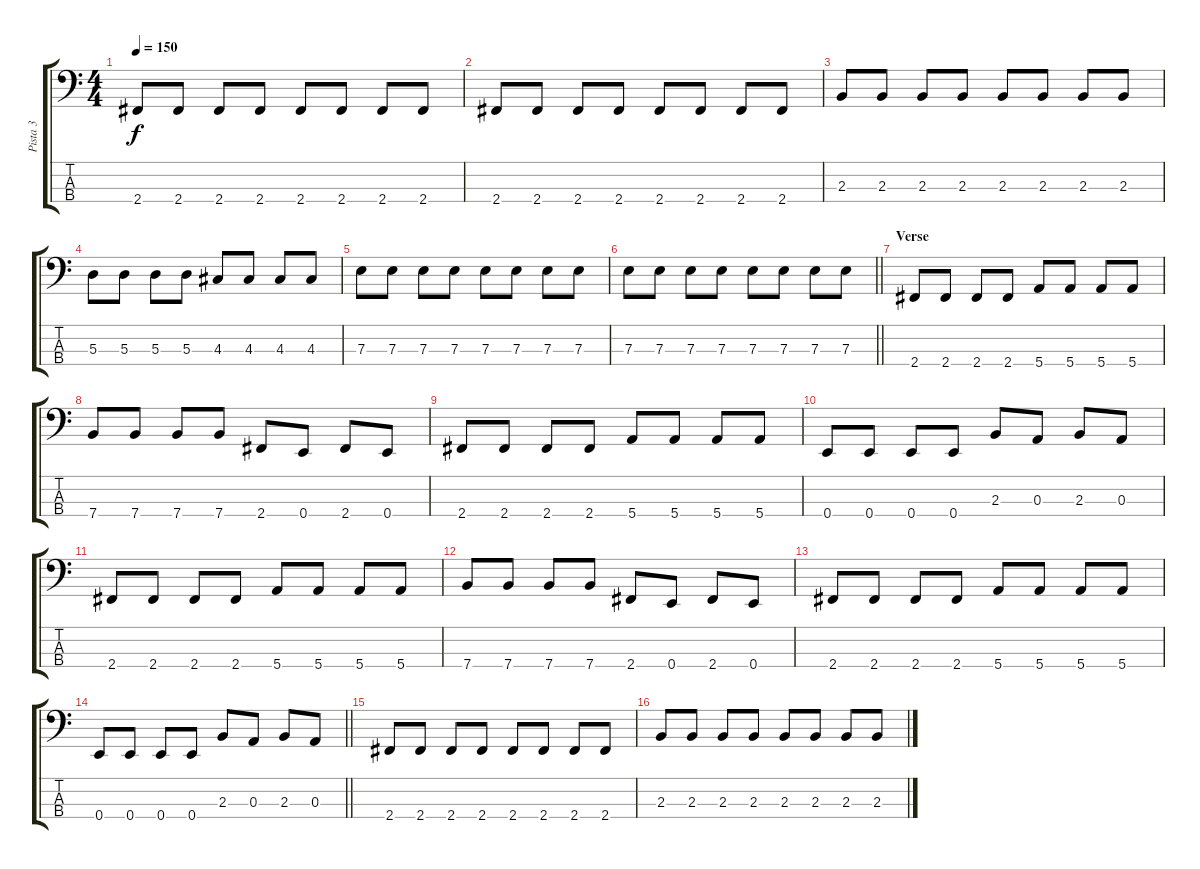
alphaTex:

\track ("Pista 3" "Pista 3") {instrument electricbassfinger}
\staff {score tabs}
\tuning (G2 D2 A1 E1) {hide}
\ts (4 4)
\tempo 150
\clef f4
\ks c
2.4.8{dy f} 2.4.8 2.4.8 2.4.8 2.4.8 2.4.8 2.4.8 2.4.8 |
2.4.8 2.4.8 2.4.8 2.4.8 2.4.8 2.4.8 2.4.8 2.4.8 |
2.3.8 2.3.8 2.3.8 2.3.8 2.3.8 2.3.8 2.3.8 2.3.8 |
5.3.8 5.3.8 5.3.8 5.3.8 4.3.8 4.3.8 4.3.8 4.3.8 |
7.3.8 7.3.8 7.3.8 7.3.8 7.3.8 7.3.8 7.3.8 7.3.8 |
\barLineRight lightlight
7.3.8 7.3.8 7.3.8 7.3.8 7.3.8 7.3.8 7.3.8 7.3.8 |
\section ("" "Verse")
2.4.8 2.4.8 2.4.8 2.4.8 5.4.8 5.4.8 5.4.8 5.4.8 |
7.4.8 7.4.8 7.4.8 7.4.8 2.4.8 0.4.8 2.4.8 0.4.8 |
2.4.8 2.4.8 2.4.8 2.4.8 5.4.8 5.4.8 5.4.8 5.4.8 |
0.4.8 0.4.8 0.4.8 0.4.8 2.3.8 0.3.8 2.3.8 0.3.8 |
2.4.8 2.4.8 2.4.8 2.4.8 5.4.8 5.4.8 5.4.8 5.4.8 |
7.4.8 7.4.8 7.4.8 7.4.8 2.4.8 0.4.8 2.4.8 0.4.8 |
2.4.8 2.4.8 2.4.8 2.4.8 5.4.8 5.4.8 5.4.8 5.4.8 |
\barLineRight lightlight
0.4.8 0.4.8 0.4.8 0.4.8 2.3.8 0.3.8 2.3.8 0.3.8 |
2.4.8 2.4.8 2.4.8 2.4.8 2.4.8 2.4.8 2.4.8 2.4.8 |
2.3.8 2.3.8 2.3.8 2.3.8 2.3.8 2.3.8 2.3.8 2.3.8
